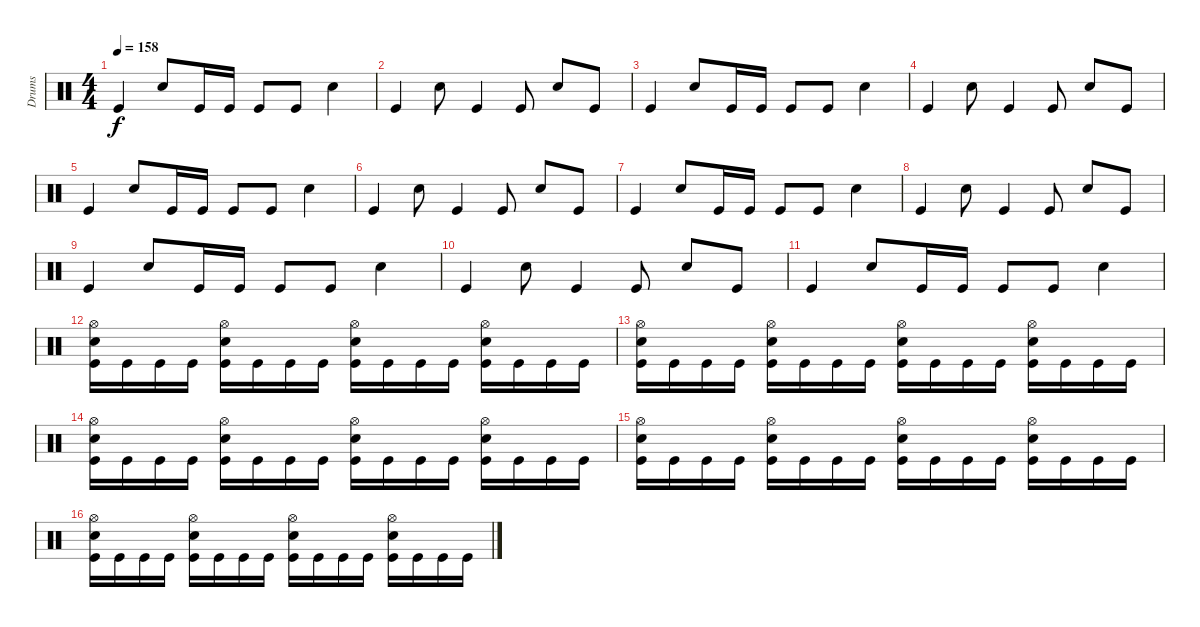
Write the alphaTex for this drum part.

\track ("Drums" "Drums") {instrument percussion}
\staff {score}
\articulation defaults
\ts (4 4)
\tempo 158
\clef neutral
\ks c "Kick (hit)".4{dy f} "Snare (hit) 2".8 "Kick (hit)".16 "Kick (hit)".16 "Kick (hit)".8 "Kick (hit)".8 "Snare (hit) 2".4
|
"Kick (hit)".4 "Snare (hit) 2".8 "Kick (hit)".4 "Kick (hit)".8 "Snare (hit) 2".8 "Kick (hit)".8 |
"Kick (hit)".4 "Snare (hit) 2".8 "Kick (hit)".16 "Kick (hit)".16 "Kick (hit)".8 "Kick (hit)".8 "Snare (hit) 2".4 |
"Kick (hit)".4 "Snare (hit) 2".8 "Kick (hit)".4 "Kick (hit)".8 "Snare (hit) 2".8 "Kick (hit)".8 |
"Kick (hit)".4 "Snare (hit) 2".8 "Kick (hit)".16 "Kick (hit)".16 "Kick (hit)".8 "Kick (hit)".8 "Snare (hit) 2".4 |
"Kick (hit)".4 "Snare (hit) 2".8 "Kick (hit)".4 "Kick (hit)".8 "Snare (hit) 2".8 "Kick (hit)".8 |
"Kick (hit)".4 "Snare (hit) 2".8 "Kick (hit)".16 "Kick (hit)".16 "Kick (hit)".8 "Kick (hit)".8 "Snare (hit) 2".4 |
"Kick (hit)".4 "Snare (hit) 2".8 "Kick (hit)".4 "Kick (hit)".8 "Snare (hit) 2".8 "Kick (hit)".8 |
"Kick (hit)".4 "Snare (hit) 2".8 "Kick (hit)".16 "Kick (hit)".16 "Kick (hit)".8 "Kick (hit)".8 "Snare (hit) 2".4 |
"Kick (hit)".4 "Snare (hit) 2".8 "Kick (hit)".4 "Kick (hit)".8 "Snare (hit) 2".8 "Kick (hit)".8 |
"Kick (hit)".4 "Snare (hit) 2".8 "Kick (hit)".16 "Kick (hit)".16 "Kick (hit)".8 "Kick (hit)".8 "Snare (hit) 2".4 |
("Kick (hit)" "Snare (hit) 2" "Hi-Hat (open)").16 "Kick (hit)".16 "Kick (hit)".16 "Kick (hit)".16 ("Kick (hit)" "Snare (hit) 2" "Hi-Hat (open)").16 "Kick (hit)".16 "Kick (hit)".16 "Kick (hit)".16 ("Kick (hit)" "Snare (hit) 2" "Hi-Hat (open)").16 "Kick (hit)".16 "Kick (hit)".16 "Kick (hit)".16 ("Kick (hit)" "Snare (hit) 2" "Hi-Hat (open)").16 "Kick (hit)".16 "Kick (hit)".16 "Kick (hit)".16 |
("Kick (hit)" "Snare (hit) 2" "Hi-Hat (open)").16 "Kick (hit)".16 "Kick (hit)".16 "Kick (hit)".16 ("Kick (hit)" "Snare (hit) 2" "Hi-Hat (open)").16 "Kick (hit)".16 "Kick (hit)".16 "Kick (hit)".16 ("Kick (hit)" "Snare (hit) 2" "Hi-Hat (open)").16 "Kick (hit)".16 "Kick (hit)".16 "Kick (hit)".16 ("Kick (hit)" "Snare (hit) 2" "Hi-Hat (open)").16 "Kick (hit)".16 "Kick (hit)".16 "Kick (hit)".16 |
("Kick (hit)" "Snare (hit) 2" "Hi-Hat (open)").16 "Kick (hit)".16 "Kick (hit)".16 "Kick (hit)".16 ("Kick (hit)" "Snare (hit) 2" "Hi-Hat (open)").16 "Kick (hit)".16 "Kick (hit)".16 "Kick (hit)".16 ("Kick (hit)" "Snare (hit) 2" "Hi-Hat (open)").16 "Kick (hit)".16 "Kick (hit)".16 "Kick (hit)".16 ("Kick (hit)" "Snare (hit) 2" "Hi-Hat (open)").16 "Kick (hit)".16 "Kick (hit)".16 "Kick (hit)".16 |
("Kick (hit)" "Snare (hit) 2" "Hi-Hat (open)").16 "Kick (hit)".16 "Kick (hit)".16 "Kick (hit)".16 ("Kick (hit)" "Snare (hit) 2" "Hi-Hat (open)").16 "Kick (hit)".16 "Kick (hit)".16 "Kick (hit)".16 ("Kick (hit)" "Snare (hit) 2" "Hi-Hat (open)").16 "Kick (hit)".16 "Kick (hit)".16 "Kick (hit)".16 ("Kick (hit)" "Snare (hit) 2" "Hi-Hat (open)").16 "Kick (hit)".16 "Kick (hit)".16 "Kick (hit)".16 |
("Kick (hit)" "Snare (hit) 2" "Hi-Hat (open)").16 "Kick (hit)".16 "Kick (hit)".16 "Kick (hit)".16 ("Kick (hit)" "Snare (hit) 2" "Hi-Hat (open)").16 "Kick (hit)".16 "Kick (hit)".16 "Kick (hit)".16 ("Kick (hit)" "Snare (hit) 2" "Hi-Hat (open)").16 "Kick (hit)".16 "Kick (hit)".16 "Kick (hit)".16 ("Kick (hit)" "Snare (hit) 2" "Hi-Hat (open)").16 "Kick (hit)".16 "Kick (hit)".16 "Kick (hit)".16
